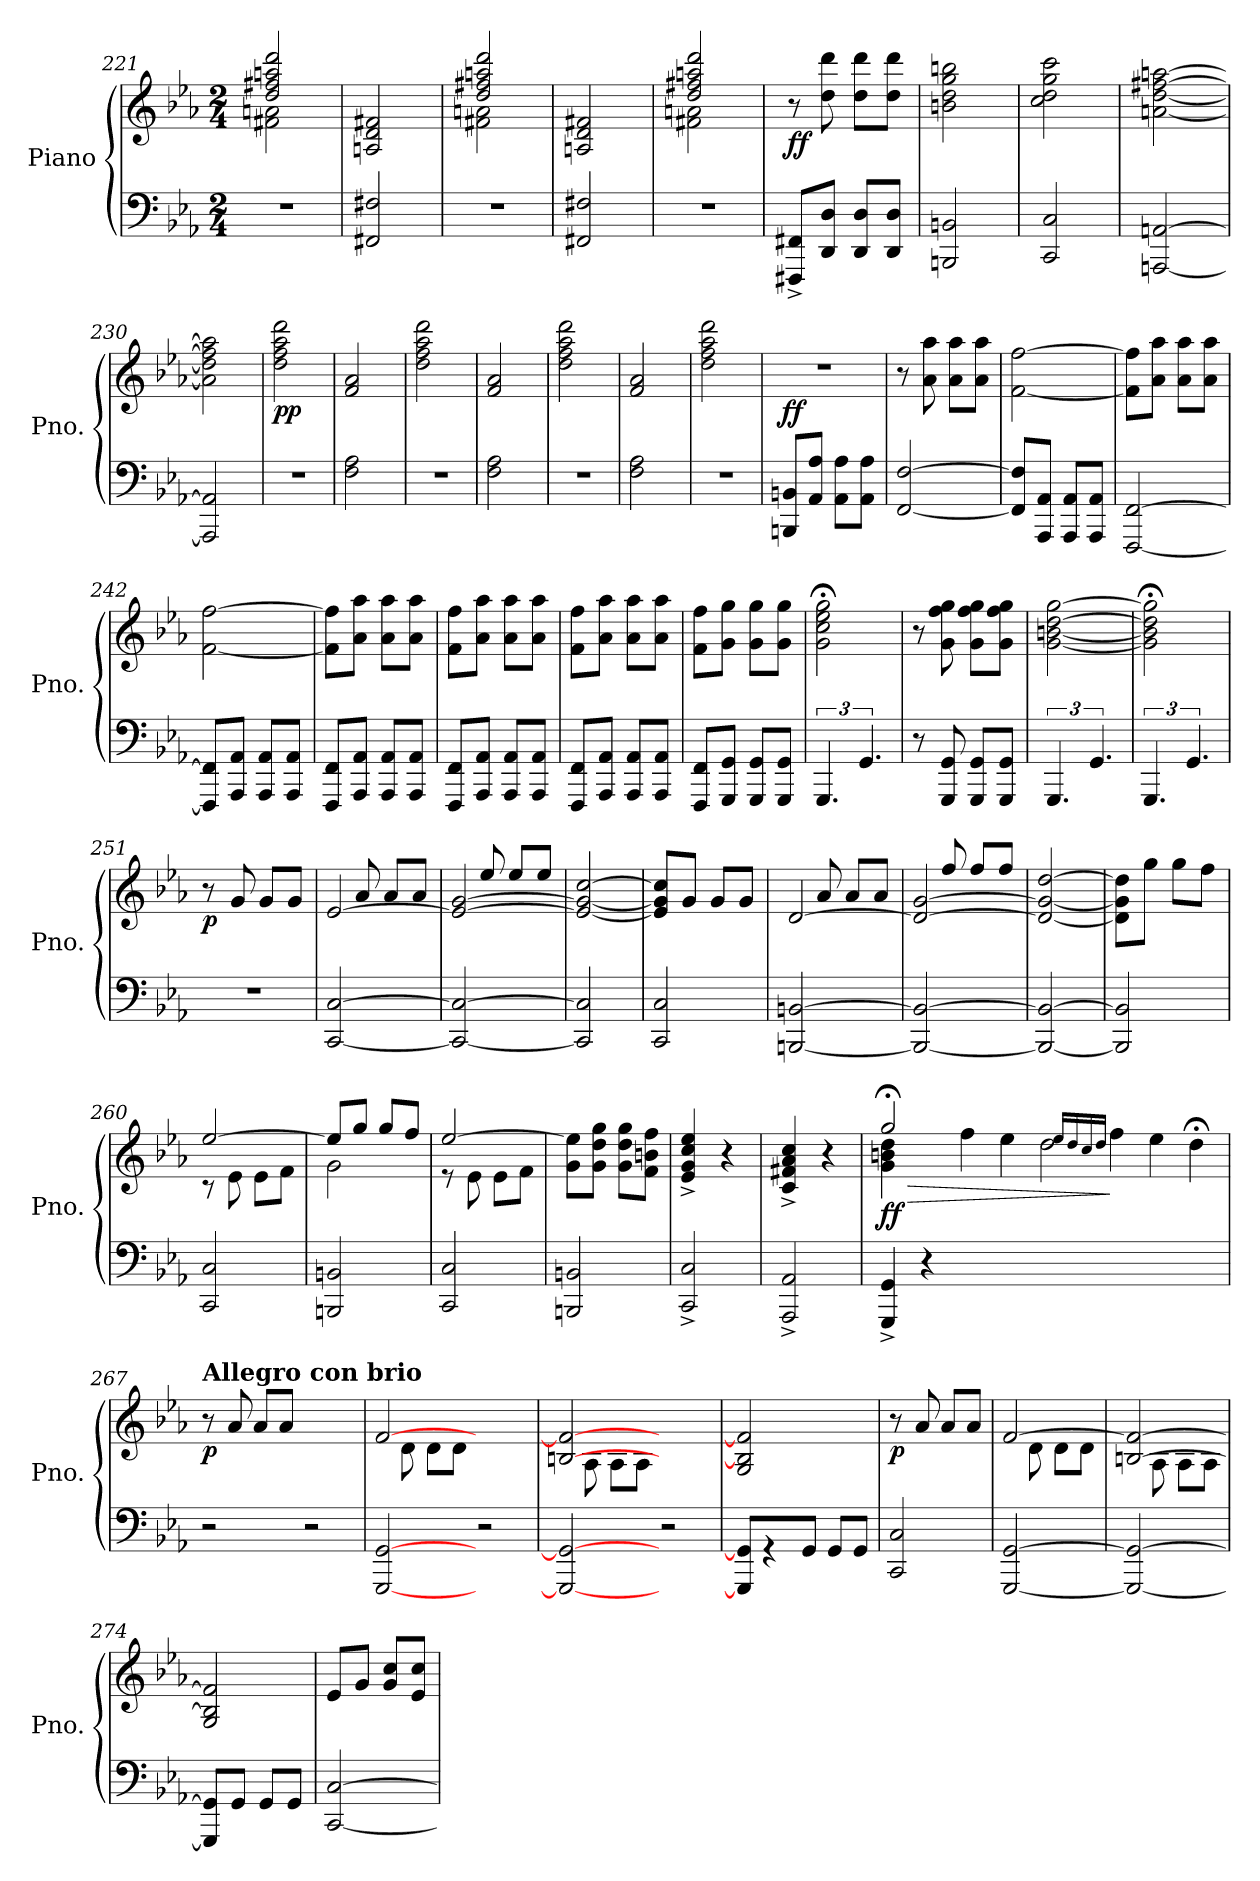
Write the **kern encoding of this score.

**kern	**kern	**dynam
*part1	*part1	*part1
*staff2	*staff1	*staff1/2
*I"Piano	*	*
*I'Pno.	*	*
*clefF4	*clefG2	*
*k[b-e-a-]	*k[b-e-a-]	*
*M2/4	*M2/4	*
=221	=221	=221
*	*^	*
2r	2dd/ 2ff#X/ 2aan/ 2ddd/	2f#X\ 2an\	.
*	*v	*v	*
=222	=222	=222
2FF#X/ 2F#X/	2An/ 2d/ 2f#X/	.
=223	=223	=223
*	*^	*
2r	2dd/ 2ff#X/ 2aan/ 2ddd/	2f#X\ 2an\	.
*	*v	*v	*
=224	=224	=224
2FF#X/ 2F#X/	2An/ 2d/ 2f#X/	.
=225	=225	=225
*	*^	*
2r	2dd/ 2ff#X/ 2aan/ 2ddd/	2f#X\ 2an\	.
=226	=226	=226	=226
!	!	!	!LO:DY:b
*	*v	*v	*
8FFF#X/^ 8FF#X/^L	8r	ff
8DD/ 8D/J	8dd\ 8ddd\	.
8DD/ 8D/L	8dd\ 8ddd\L	.
8DD/ 8D/J	8dd\ 8ddd\J	.
!!LO:PB:g=z
=227	=227	=227
2BBBn/ 2BBn/	2bn\ 2dd\ 2gg\ 2bbn\	.
=228	=228	=228
2CC/ 2C/	2cc\ 2dd\ 2gg\ 2ccc\	.
=229	=229	=229
[2AAAn/ [2AAn/	[2an\ [2dd\ [2ff#X\ [2aan\	.
=230	=230	=230
2AAA/] 2AA/]	2a\] 2dd\] 2ff#\] 2aa\]	.
=231	=231	=231
!	!	!LO:DY:b
2r	2dd\ 2ff\ 2aa-\ 2ddd\	pp
=232	=232	=232
2F\ 2A-\	2f/ 2a-/	.
=233	=233	=233
2r	2dd\ 2ff\ 2aa-\ 2ddd\	.
=234	=234	=234
2F\ 2A-\	2f/ 2a-/	.
=235	=235	=235
2r	2dd\ 2ff\ 2aa-\ 2ddd\	.
=236	=236	=236
2F\ 2A-\	2f/ 2a-/	.
=237	=237	=237
2r	2dd\ 2ff\ 2aa-\ 2ddd\	.
=238	=238	=238
!	!	!LO:DY:b
8BBBn/ 8BBn/L	2r	ff
8AA-/ 8A-/J	.	.
8AA-\ 8A-\L	.	.
8AA-\ 8A-\J	.	.
=239	=239	=239
[2FF/ [2F/	8r	.
.	8a-\ 8aa-\	.
.	8a-\ 8aa-\L	.
.	8a-\ 8aa-\J	.
=240	=240	=240
8FF/] 8F/]L	[2f\ [2ff\	.
8AAA-/ 8AA-/J	.	.
8AAA-/ 8AA-/L	.	.
8AAA-/ 8AA-/J	.	.
!!LO:LB:g=z
=241	=241	=241
[2FFF/ [2FF/	8f\] 8ff\]L	.
.	8a-\ 8aa-\J	.
.	8a-\ 8aa-\L	.
.	8a-\ 8aa-\J	.
=242	=242	=242
8FFF/] 8FF/]L	[2f\ [2ff\	.
8AAA-/ 8AA-/J	.	.
8AAA-/ 8AA-/L	.	.
8AAA-/ 8AA-/J	.	.
=243	=243	=243
8FFF/ 8FF/L	8f\] 8ff\]L	.
8AAA-/ 8AA-/J	8a-\ 8aa-\J	.
8AAA-/ 8AA-/L	8a-\ 8aa-\L	.
8AAA-/ 8AA-/J	8a-\ 8aa-\J	.
=244	=244	=244
8FFF/ 8FF/L	8f\ 8ff\L	.
8AAA-/ 8AA-/J	8a-\ 8aa-\J	.
8AAA-/ 8AA-/L	8a-\ 8aa-\L	.
8AAA-/ 8AA-/J	8a-\ 8aa-\J	.
=245	=245	=245
8FFF/ 8FF/L	8f\ 8ff\L	.
8AAA-/ 8AA-/J	8a-\ 8aa-\J	.
8AAA-/ 8AA-/L	8a-\ 8aa-\L	.
8AAA-/ 8AA-/J	8a-\ 8aa-\J	.
=246	=246	=246
8FFF/ 8FF/L	8f\ 8ff\L	.
8GGG/ 8GG/J	8g\ 8gg\J	.
8GGG/ 8GG/L	8g\ 8gg\L	.
8GGG/ 8GG/J	8g\ 8gg\J	.
=247	=247	=247
6.GGG/	2g\;< 2cc\;< 2ee-\;< 2gg\;<	.
6.GG/	.	.
=248	=248	=248
8r	8r	.
8GGG/ 8GG/	8g\ 8ff\ 8gg\	.
8GGG/ 8GG/L	8g\ 8ff\ 8gg\L	.
8GGG/ 8GG/J	8g\ 8ff\ 8gg\J	.
=249	=249	=249
6.GGG/	[2g\ [2bn\ [2dd\ [2gg\	.
6.GG/	.	.
=250	=250	=250
6.GGG/	2g\];< 2b\];< 2dd\];< 2gg\];<	.
6.GG/	.	.
!!LO:LB:g=z
=251	=251	=251
!	!	!LO:DY:b
2r	8r	p
.	8g/	.
.	8g/L	.
.	8g/J	.
=252	=252	=252
*	*^	*
[2CC/ [2C/	[2e-/	8ryy	.
.	.	8a-/	.
.	.	8a-/L	.
.	.	8a-/J	.
=253	=253	=253	=253
2CC/_ 2C/_	2e-/_ [2g/	8ryy	.
.	.	8ee-/	.
.	.	8ee-/L	.
.	.	8ee-/J	.
*	*v	*v	*
=254	=254	=254
2CC/] 2C/]	2e-/_ 2g/_ [2cc/	.
=255	=255	=255
2CC/ 2C/	8e-/] 8g/] 8cc/]L	.
.	8g/J	.
.	8g/L	.
.	8g/J	.
=256	=256	=256
*	*^	*
[2BBBn/ [2BBn/	[2d/	8ryy	.
.	.	8a-/	.
.	.	8a-/L	.
.	.	8a-/J	.
=257	=257	=257	=257
2BBB/_ 2BB/_	2d/_ [2g/	8ryy	.
.	.	8ff/	.
.	.	8ff/L	.
.	.	8ff/J	.
*	*v	*v	*
=258	=258	=258
2BBB/_ 2BB/_	2d/_ 2g/_ [2dd/	.
=259	=259	=259
2BBB/] 2BB/]	8d\] 8g\] 8dd\]L	.
.	8gg\J	.
.	8gg\L	.
.	8ff\J	.
=260	=260	=260
*	*^	*
2CC/ 2C/	[2ee-/	8r	.
.	.	8e-\	.
.	.	8e-\L	.
.	.	8f\J	.
!!LO:LB:g=z	!!
=261	=261	=261	=261
2BBBn/ 2BBn/	8ee-/L]	2g\	.
.	8gg/J	.	.
.	8gg/L	.	.
.	8ff/J	.	.
=262	=262	=262	=262
2CC/ 2C/	[2ee-/	8r	.
.	.	8e-\	.
.	.	8e-\L	.
.	.	8f\J	.
=263	=263	=263	=263
!	!LO:TX:b:i:t=cresc.	!	!
*	*v	*v	*
2BBBn/ 2BBn/	8g\ 8ee-\]L	.
.	8g\ 8dd\ 8gg\J	.
.	8g\ 8dd\ 8gg\L	.
.	8f\ 8bn\ 8ff\J	.
=264	=264	=264
2CC/^ 2C/^	4e-/^ 4g/^ 4cc/^ 4ee-/^	.
.	4r	.
=265	=265	=265
2AAA-/^ 2AA-/^	4c/^ 4f#X/^ 4a-/^ 4cc/^	.
.	4r	.
=266	=266	=266
!	!LO:TX:a:B:t=Adagio	!
!	!LO:TX:b:i:t=cadenza	!
!	!	!LO:HP:b
*	*^	*
!	!	!	!LO:DY:n=1:b
4GGG/^ 4GG/^	2gg;</	4g\ 4bn\ 4dd\	> ff
4r	.	0ryy	.
1..ryy	4ff\	.	.
.	4ee-\	.	.
.	2dd\	.	.
.	16qee-/LL	.	.
.	16qdd/	.	.
.	16qcc/	.	.
.	16qdd/JJ	.	.
.	4ff\	.	]
.	4ee-\	.	.
.	4dd;<\	.	.
*	*v	*v	*
=267	=267	=267
*	*MM216	*
!	!LO:TX:a:B:t=Allegro con brio	!
!	!	!LO:DY:b
2r	8r	p
.	8a-/	.
.	8a-/L	.
.	8a-/J	.
2r	2ryy	.
=268	=268	=268
*	*^	*
[2GGG/ [2GG/	[2f/	8ryy	.
.	.	8d\	.
.	.	8d\L	.
.	.	8d\J	.
2r	2ryy	2ryy	.
!!LO:LB:g=z	!!
=269	=269	=269	=269
2GGG/_ 2GG/_	[2Bn/ 2f/_	8ryy	.
.	.	8A-\	.
.	.	8A-\L	.
.	.	8A-\J	.
2r	2ryy	2ryy	.
*	*v	*v	*
=270	=270	=270
8GGG/] 8GG/]L	2G/ 2B/] 2f/]	.
4r	.	.
8GG/J	.	.
8GG/L	4ryy	.
8GG/J	.	.
=271	=271	=271
!	!	!LO:DY:b
2CC/ 2C/	8r	p
.	8a-/	.
.	8a-/L	.
.	8a-/J	.
=272	=272	=272
*	*^	*
[2GGG/ [2GG/	[2f/	8ryy	.
.	.	8d\	.
.	.	8d\L	.
.	.	8d\J	.
=273	=273	=273	=273
2GGG/_ 2GG/_	[2Bn/ 2f/_	8ryy	.
.	.	8A-\	.
.	.	8A-\L	.
.	.	8A-\J	.
*	*v	*v	*
=274	=274	=274
8GGG/] 8GG/]L	2G/ 2B/] 2f/]	.
8GG/J	.	.
8GG/L	.	.
8GG/J	.	.
=275	=275	=275
[2CC/ [2C/	8e-/L	.
.	8g/J	.
.	8g/ 8cc/L	.
.	8e-/ 8cc/J	.
=	=	=
*-	*-	*-
